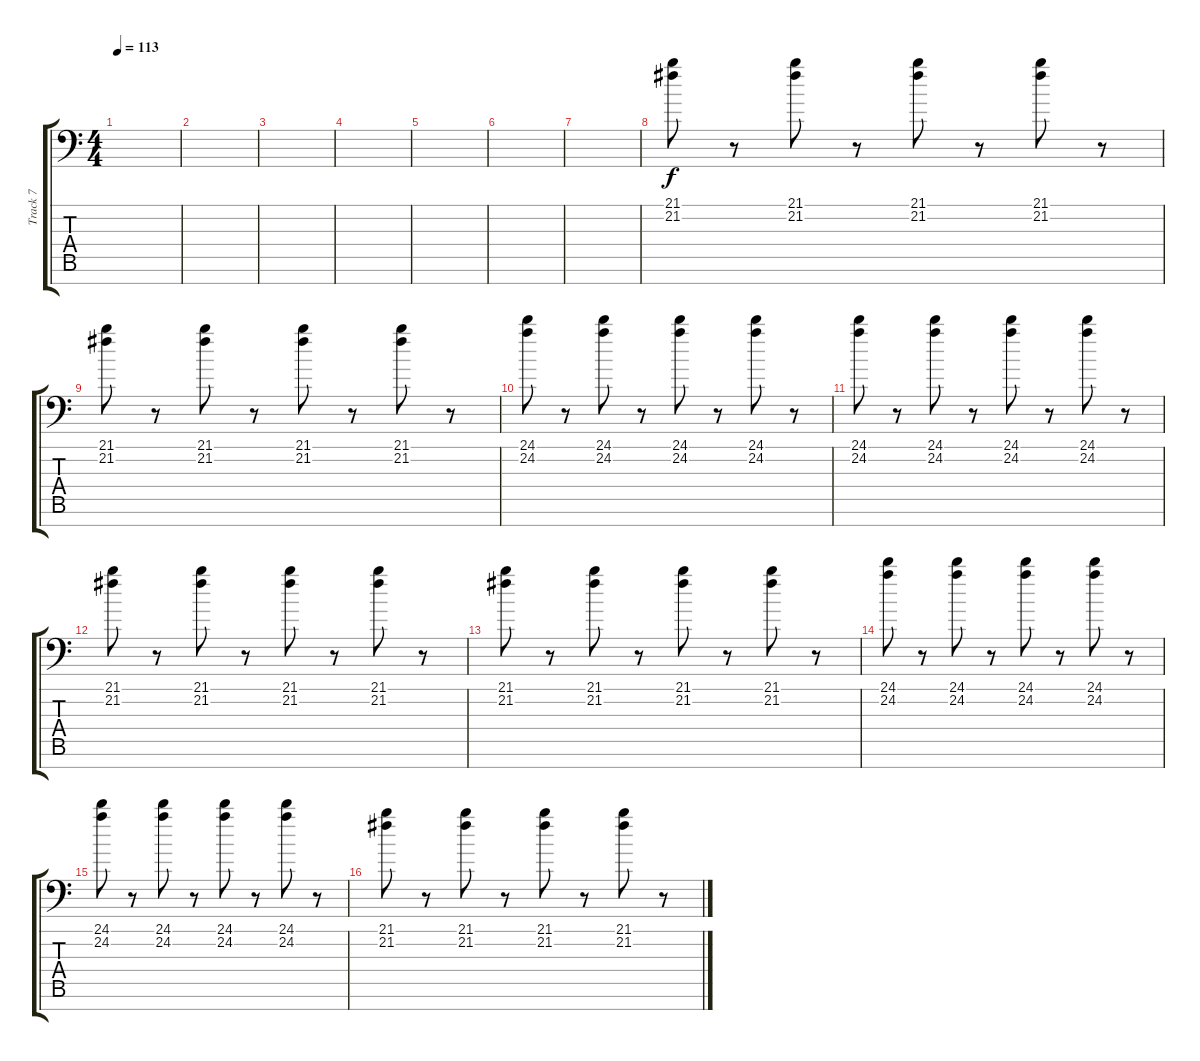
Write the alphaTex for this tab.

\track ("Track 7" "Track 7") {instrument tremolostrings}
\staff {score tabs}
\tuning (D4 A3 F3 C3 G2 D2 G1) {hide}
\ts (4 4)
\tempo 113
\clef f4
\ks c
|
|
|
|
|
|
|
(21.1 21.2).8 r.8 (21.1 21.2).8 r.8 (21.1 21.2).8 r.8 (21.1 21.2).8 r.8 |
(21.1 21.2).8 r.8 (21.1 21.2).8 r.8 (21.1 21.2).8 r.8 (21.1 21.2).8 r.8 |
(24.1 24.2).8 r.8 (24.1 24.2).8 r.8 (24.1 24.2).8 r.8 (24.1 24.2).8 r.8 |
(24.1 24.2).8 r.8 (24.1 24.2).8 r.8 (24.1 24.2).8 r.8 (24.1 24.2).8 r.8 |
(21.1 21.2).8 r.8 (21.1 21.2).8 r.8 (21.1 21.2).8 r.8 (21.1 21.2).8 r.8 |
(21.1 21.2).8 r.8 (21.1 21.2).8 r.8 (21.1 21.2).8 r.8 (21.1 21.2).8 r.8 |
(24.1 24.2).8 r.8 (24.1 24.2).8 r.8 (24.1 24.2).8 r.8 (24.1 24.2).8 r.8 |
(24.1 24.2).8 r.8 (24.1 24.2).8 r.8 (24.1 24.2).8 r.8 (24.1 24.2).8 r.8 |
(21.1 21.2).8 r.8 (21.1 21.2).8 r.8 (21.1 21.2).8 r.8 (21.1 21.2).8 r.8
